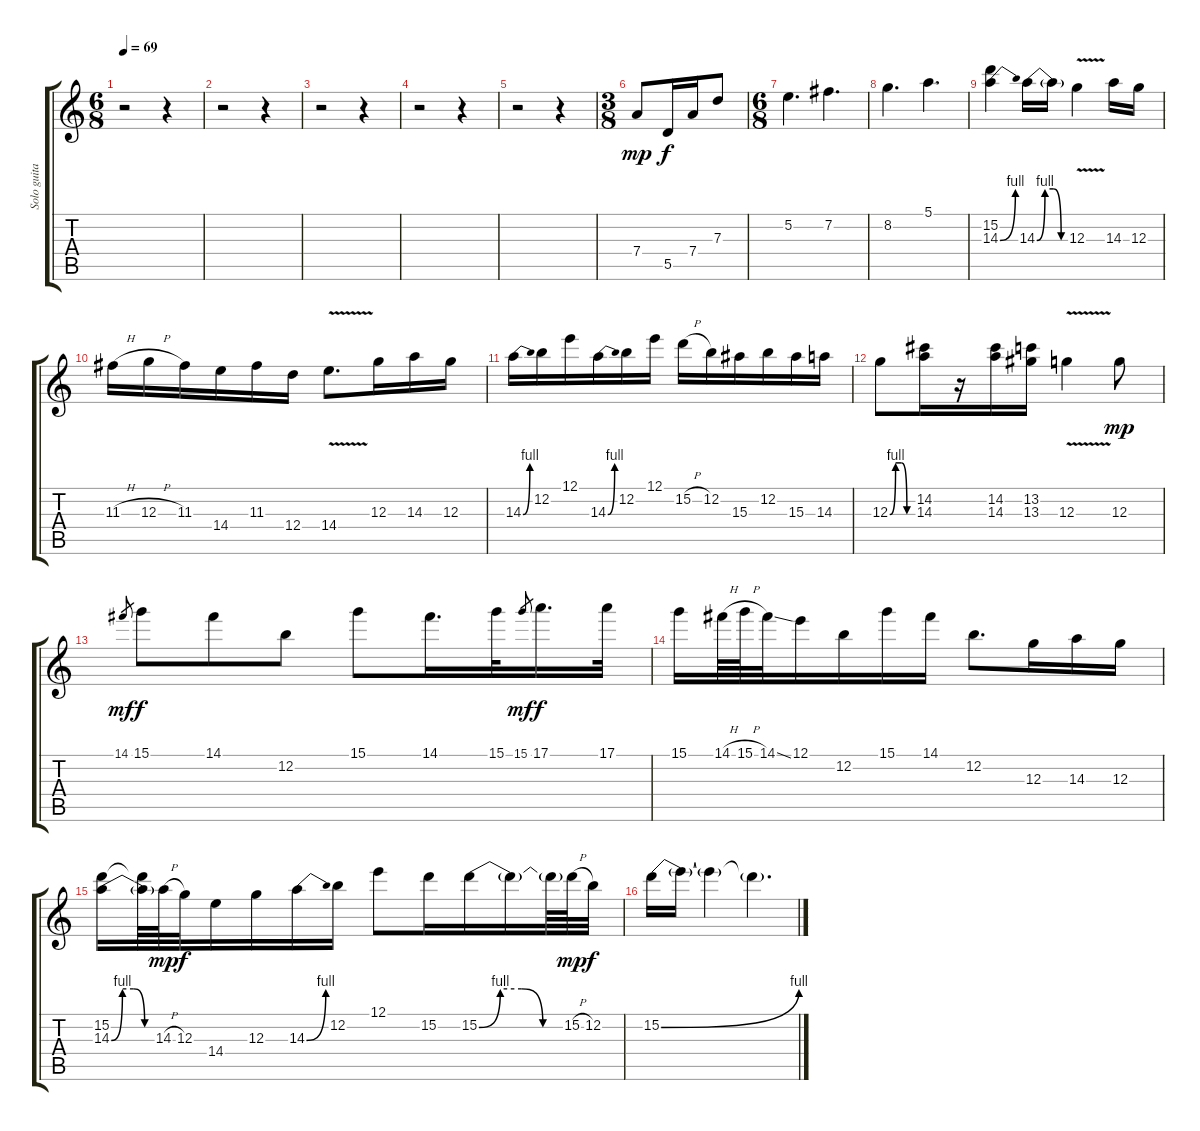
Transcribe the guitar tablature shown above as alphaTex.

\track ("Solo guitar" "Solo guita") {instrument electricguitarclean}
\staff {score tabs}
\tuning (E4 B3 G3 D3 A2 E2) {hide}
\ts (6 8)
\tempo 69
\clef g2
\ks c
r.2{dy f} r.4 |
r.2 r.4 |
r.2 r.4 |
r.2 r.4 |
r.2 r.4 |
\ts (3 8)
7.4.8{dy mp instrument overdrivenguitar} 5.5.16{dy f} 7.4.16 7.3.8 |
\ts (6 8)
5.2.4{d} 7.2.4{d} |
8.2.4{d} 5.1.4{d} |
(15.2 14.3{be (bend 0 0 60 4)}).4{volume 16} 14.3{be (custom 0 0 15 4 30 4 45 0 60 0)}.16 14.3{t}.16 12.3{v}.4 14.3.16 12.3.16 |
11.3{h}.16 12.3{h}.16 11.3.16 14.4.16 11.3.16 12.4.16 14.4{v}.8{d} 12.3.16 14.3.16 12.3.16 |
14.3{be (bend 0 0 60 4)}.16 12.2.16 12.1.16 14.3{be (bend 0 0 60 4)}.16 12.2.16 12.1.16 15.2{h}.16 12.2.16 15.3.16 12.2.16 15.3.16 14.3.16 |
12.3{be (custom 0 0 15 4 30 4 45 0 60 0)}.8 (14.2 14.3).16 r.16 (14.2 14.3).16 (13.2 13.3).16 12.3{v}.4 12.3.8{dy mp} |
14.1.8{gr dy mf} 15.1.8{dy f} 14.1.8 12.2.8 15.1.8 14.1.16{d} 15.1.32 15.1.8{gr dy mf} 17.1.16{d dy f} 17.1.32 |
15.1.16 14.1{h}.64 15.1{h}.64 14.1{ss}.32 12.1.16 12.2.16 15.1.16 14.1.16 12.2.8{d} 12.3.16 14.3.16 12.3.16 |
(15.2 14.3{be (custom 0 0 15 4 30 4 45 0 60 0)}).16 (15.2{t} 14.3{t}).64 14.3{h}.64{dy mp} 12.3.32{dy f} 14.4.16 12.3.16 14.3{be (bend 0 0 60 4)}.16 12.2.16 12.1.8 15.2.16 15.2{be (custom 0 0 15 4 30 4 45 0 60 0)}.16 15.2{t}.16 15.2{t}.64 15.2{h}.64{dy mp} 12.2.32{dy f} |
15.2{be (bend 0 0 60 4)}.16 15.2{t}.16 15.2{t}.4 15.2{t}.4{d}
